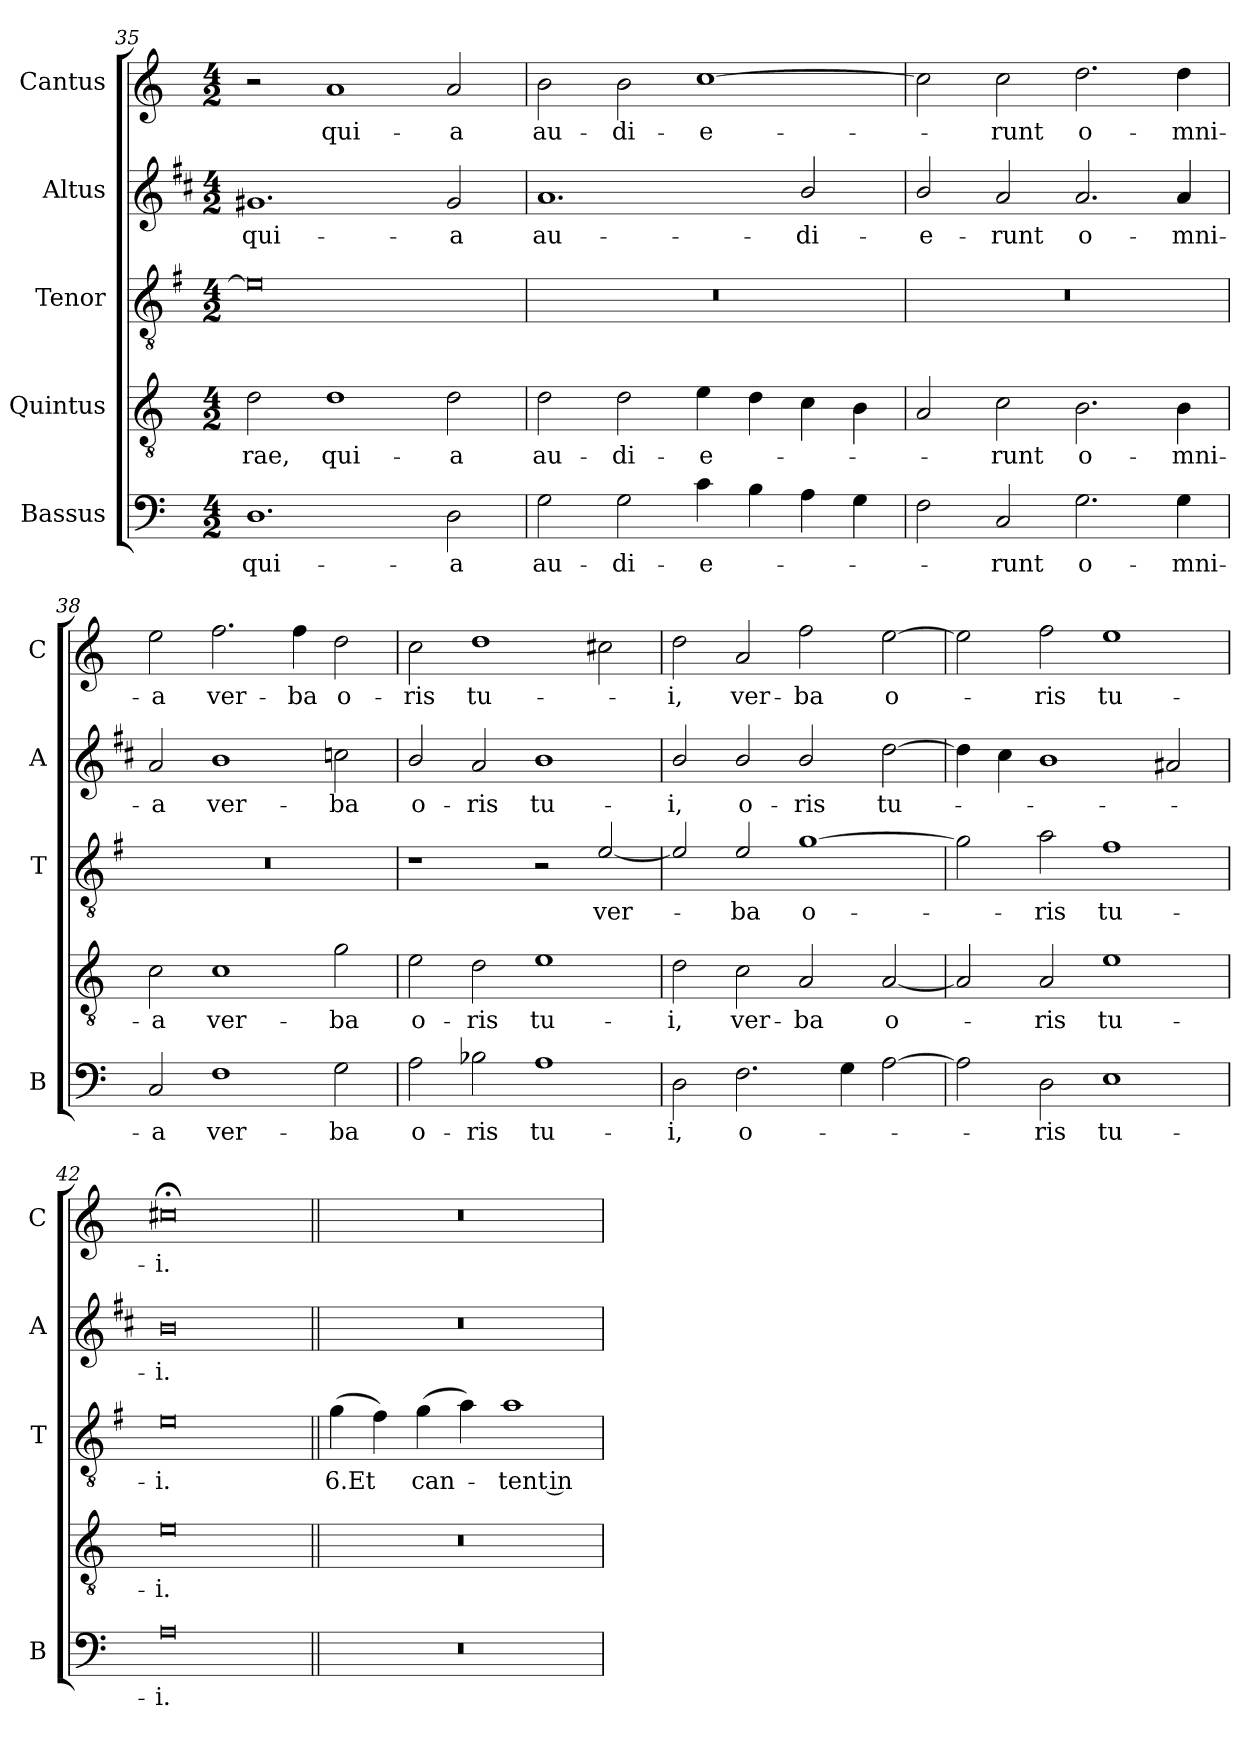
**kern	**text	**kern	**text	**kern	**text	**kern	**text	**kern	**text
*part5	*part5	*part4	*part4	*part3	*part3	*part2	*part2	*part1	*part1
*staff5	*staff5	*staff4	*staff4	*staff3	*staff3	*staff2	*staff2	*staff1	*staff1
*I"Bassus	*	*I"Quintus	*	*I"Tenor	*	*I"Altus	*	*I"Cantus	*
*I'B	*	*	*	*I'T	*	*I'A	*	*I'C	*
*clefF4	*	*clefGv2	*	*clefGv2	*	*clefG2	*	*clefG2	*
*	*	*	*	*ITrd4c7	*	*ITrd1c2	*	*	*
*k[]	*	*k[]	*	*k[]	*	*k[]	*	*k[]	*
*C:	*	*C:	*	*C:	*	*C:	*	*C:	*
*M4/2	*	*M4/2	*	*M4/2	*	*M4/2	*	*M4/2	*
=35	=35	=35	=35	=35	=35	=35	=35	=35	=35
!	!LO:LY:b	!	!LO:LY:b	!	!	!	!LO:LY:b	!	!
1.D	qui-	2d\	-rae,	0A]	.	1.f#X	qui-	2r	.
!	!	!	!LO:LY:b	!	!	!	!	!	!LO:LY:b
.	.	1d	qui-	.	.	.	.	1a	qui-
!	!LO:LY:b	!	!LO:LY:b	!	!	!	!LO:LY:b	!	!LO:LY:b
2D\	-a	2d\	-a	.	.	2f#/	-a	2a/	-a
!!LO:PB:g=z
=36	=36	=36	=36	=36	=36	=36	=36	=36	=36
!	!LO:LY:b	!	!LO:LY:b	!	!	!	!LO:LY:b	!	!LO:LY:b
2G\	au-	2d\	au-	0r	.	1.g	au-	2b\	au-
!	!LO:LY:b	!	!LO:LY:b	!	!	!	!	!	!LO:LY:b
2G\	-di-	2d\	-di-	.	.	.	.	2b\	-di-
!	!LO:LY:b	!	!LO:LY:b	!	!	!	!	!	!LO:LY:b
4c\	-e-	4e\	-e-	.	.	.	.	[1cc	-e-
4B\	.	4d\	.	.	.	.	.	.	.
!	!	!	!	!	!	!	!LO:LY:b	!	!
4A\	.	4c\	.	.	.	2a/	-di-	.	.
4G\	.	4B\	.	.	.	.	.	.	.
=37	=37	=37	=37	=37	=37	=37	=37	=37	=37
!	!	!	!	!	!	!	!LO:LY:b	!	!
2F\	.	2A/	.	0r	.	2a/	-e-	2cc\]	.
!	!LO:LY:b	!	!LO:LY:b	!	!	!	!LO:LY:b	!	!LO:LY:b
2C/	-runt	2c\	-runt	.	.	2g/	-runt	2cc\	-runt
!	!LO:LY:b	!	!LO:LY:b	!	!	!	!LO:LY:b	!	!LO:LY:b
2.G\	o-	2.B\	o-	.	.	2.g/	o-	2.dd\	o-
!	!LO:LY:b	!	!LO:LY:b	!	!	!	!LO:LY:b	!	!LO:LY:b
4G\	-mni-	4B\	-mni-	.	.	4g/	-mni-	4dd\	-mni-
=38	=38	=38	=38	=38	=38	=38	=38	=38	=38
!	!LO:LY:b	!	!LO:LY:b	!	!	!	!LO:LY:b	!	!LO:LY:b
2C/	-a	2c\	-a	0r	.	2g/	-a	2ee\	-a
!	!LO:LY:b	!	!LO:LY:b	!	!	!	!LO:LY:b	!	!LO:LY:b
1F	ver-	1c	ver-	.	.	1a	ver-	2.ff\	ver-
!	!	!	!	!	!	!	!	!	!LO:LY:b
.	.	.	.	.	.	.	.	4ff\	-ba
!	!LO:LY:b	!	!LO:LY:b	!	!	!	!LO:LY:b	!	!LO:LY:b
2G\	-ba	2g\	-ba	.	.	2b-X\	-ba	2dd\	o-
=39	=39	=39	=39	=39	=39	=39	=39	=39	=39
!	!LO:LY:b	!	!LO:LY:b	!	!	!	!LO:LY:b	!	!LO:LY:b
2A\	o-	2e\	o-	1r	.	2a/	o-	2cc\	-ris
!	!LO:LY:b	!	!LO:LY:b	!	!	!	!LO:LY:b	!	!LO:LY:b
2B-X\	-ris	2d\	-ris	.	.	2g/	-ris	1dd	tu-
!	!LO:LY:b	!	!LO:LY:b	!	!	!	!LO:LY:b	!	!
1A	tu-	1e	tu-	2r	.	1a	tu-	.	.
!	!	!	!	!	!LO:LY:b	!	!	!	!
.	.	.	.	[2A/	ver-	.	.	2cc#X\	.
=40	=40	=40	=40	=40	=40	=40	=40	=40	=40
!	!LO:LY:b	!	!LO:LY:b	!	!	!	!LO:LY:b	!	!LO:LY:b
2D\	-i,	2d\	-i,	2A/]	.	2a/	-i,	2dd\	-i,
!	!LO:LY:b	!	!LO:LY:b	!	!LO:LY:b	!	!LO:LY:b	!	!LO:LY:b
2.F\	o-	2c\	ver-	2A/	-ba	2a/	o-	2a/	ver-
!	!	!	!LO:LY:b	!	!LO:LY:b	!	!LO:LY:b	!	!LO:LY:b
.	.	2A/	-ba	[1c	o-	2a/	-ris	2ff\	-ba
4G\	.	.	.	.	.	.	.	.	.
!	!	!	!LO:LY:b	!	!	!	!LO:LY:b	!	!LO:LY:b
[2A\	.	[2A/	o-	.	.	[2cc\	tu-	[2ee\	o-
=41	=41	=41	=41	=41	=41	=41	=41	=41	=41
2A\]	.	2A/]	.	2c\]	.	4cc\]	.	2ee\]	.
.	.	.	.	.	.	4b\	.	.	.
!	!LO:LY:b	!	!LO:LY:b	!	!LO:LY:b	!	!	!	!LO:LY:b
2D\	-ris	2A/	-ris	2d\	-ris	1a	.	2ff\	-ris
!	!LO:LY:b	!	!LO:LY:b	!	!LO:LY:b	!	!	!	!LO:LY:b
1E	tu-	1e	tu-	1B	tu-	.	.	1ee	tu-
.	.	.	.	.	.	2g#X/	.	.	.
=42	=42	=42	=42	=42	=42	=42	=42	=42	=42
!	!LO:LY:b	!	!LO:LY:b	!	!LO:LY:b	!	!LO:LY:b	!	!LO:LY:b
0A	-i.	0e	-i.	0A	-i.	0a	-i.	0cc#X;<	-i.
!!LO:LB:g=z
=43||	=43||	=43||	=43||	=43||	=43||	=43||	=43||	=43||	=43||
!	!	!	!	!	!LO:LY:b	!	!	!	!
0r	.	0r	.	(>4c\	6.Et	0r	.	0r	.
.	.	.	.	4B\)	.	.	.	.	.
!	!	!	!	!	!LO:LY:b	!	!	!	!
.	.	.	.	(>4c\	can-	.	.	.	.
.	.	.	.	4d\)	.	.	.	.	.
!	!	!	!	!	!LO:LY:b	!	!	!	!
.	.	.	.	1d	-tent in	.	.	.	.
=	=	=	=	=	=	=	=	=	=
*-	*-	*-	*-	*-	*-	*-	*-	*-	*-
